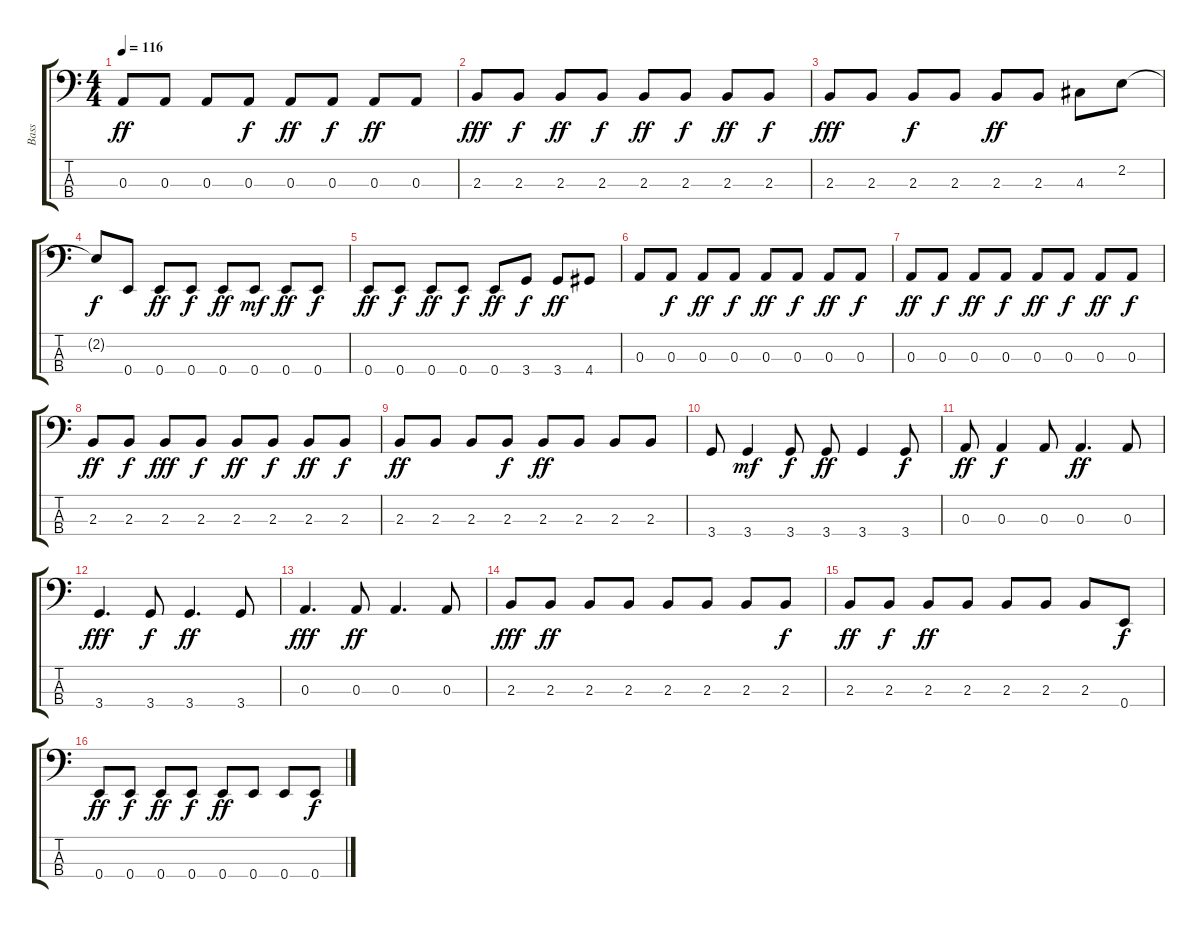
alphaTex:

\track ("Bass" "Bass") {instrument electricbassfinger}
\staff {score tabs}
\tuning (G2 D2 A1 E1) {hide}
\ts (4 4)
\tempo 116
\clef f4
\ks c
0.3.8{dy ff} 0.3.8 0.3.8 0.3.8{dy f} 0.3.8{dy ff} 0.3.8{dy f} 0.3.8{dy ff} 0.3.8 |
2.3.8{dy fff} 2.3.8{dy f} 2.3.8{dy ff} 2.3.8{dy f} 2.3.8{dy ff} 2.3.8{dy f} 2.3.8{dy ff} 2.3.8{dy f} |
2.3.8{dy fff} 2.3.8 2.3.8{dy f} 2.3.8 2.3.8{dy ff} 2.3.8 4.3.8 2.2.8 |
2.2{t}.8{dy f} 0.4.8 0.4.8{dy ff} 0.4.8{dy f} 0.4.8{dy ff} 0.4.8{dy mf} 0.4.8{dy ff} 0.4.8{dy f} |
0.4.8{dy ff} 0.4.8{dy f} 0.4.8{dy ff} 0.4.8{dy f} 0.4.8{dy ff} 3.4.8{dy f} 3.4.8{dy ff} 4.4.8 |
0.3.8 0.3.8{dy f} 0.3.8{dy ff} 0.3.8{dy f} 0.3.8{dy ff} 0.3.8{dy f} 0.3.8{dy ff} 0.3.8{dy f} |
0.3.8{dy ff} 0.3.8{dy f} 0.3.8{dy ff} 0.3.8{dy f} 0.3.8{dy ff} 0.3.8{dy f} 0.3.8{dy ff} 0.3.8{dy f} |
2.3.8{dy ff} 2.3.8{dy f} 2.3.8{dy fff} 2.3.8{dy f} 2.3.8{dy ff} 2.3.8{dy f} 2.3.8{dy ff} 2.3.8{dy f} |
2.3.8{dy ff} 2.3.8 2.3.8 2.3.8{dy f} 2.3.8{dy ff} 2.3.8 2.3.8 2.3.8 |
3.4.8 3.4.4{dy mf} 3.4.8{dy f} 3.4.8{dy ff} 3.4.4 3.4.8{dy f} |
0.3.8{dy ff} 0.3.4{dy f} 0.3.8 0.3.4{d dy ff} 0.3.8 |
3.4.4{d dy fff} 3.4.8{dy f} 3.4.4{d dy ff} 3.4.8 |
0.3.4{d dy fff} 0.3.8{dy ff} 0.3.4{d} 0.3.8 |
2.3.8{dy fff} 2.3.8{dy ff} 2.3.8 2.3.8 2.3.8 2.3.8 2.3.8 2.3.8{dy f} |
2.3.8{dy ff} 2.3.8{dy f} 2.3.8{dy ff} 2.3.8 2.3.8 2.3.8 2.3.8 0.4.8{dy f} |
0.4.8{dy ff} 0.4.8{dy f} 0.4.8{dy ff} 0.4.8{dy f} 0.4.8{dy ff} 0.4.8 0.4.8 0.4.8{dy f}
